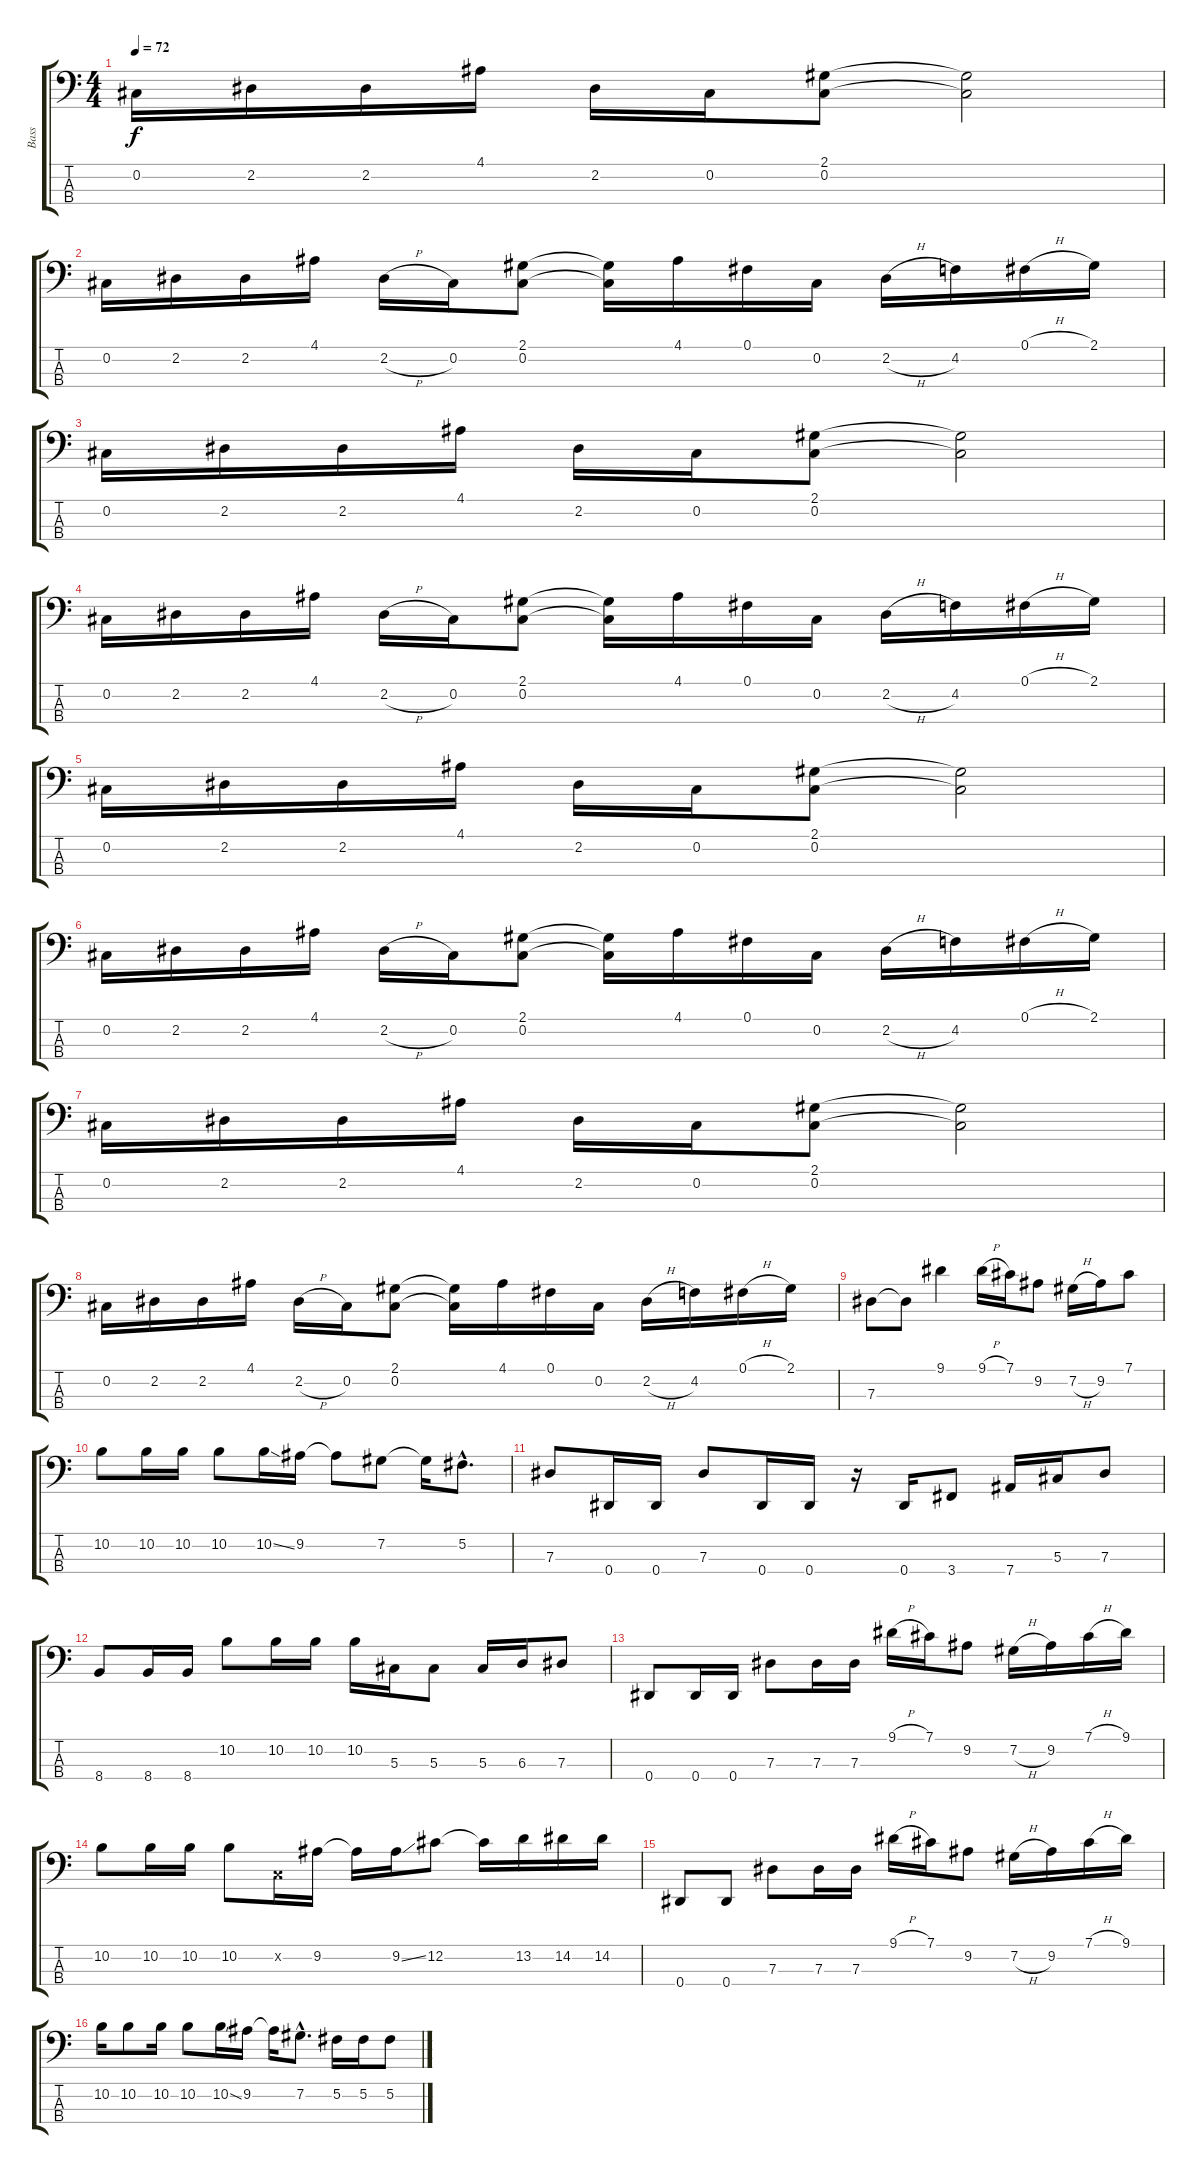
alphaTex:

\track ("Bass" "Bass") {instrument slapbass2}
\staff {score tabs}
\tuning (Gb2 Db2 Ab1 Eb1) {hide}
\ts (4 4)
\tempo 72
\clef f4
\ks c
0.2.16{dy f} 2.2.16 2.2.16 4.1.16 2.2.16 0.2.16 (2.1 0.2).8 (2.1{t} 0.2{t}).2 |
0.2.16 2.2.16 2.2.16 4.1.16 2.2{h}.16 0.2.16 (2.1 0.2).8 (2.1{t} 0.2{t}).16 4.1.16 0.1.16 0.2.16 2.2{h}.16 4.2.16 0.1{h}.16 2.1.16 |
0.2.16 2.2.16 2.2.16 4.1.16 2.2.16 0.2.16 (2.1 0.2).8 (2.1{t} 0.2{t}).2 |
0.2.16 2.2.16 2.2.16 4.1.16 2.2{h}.16 0.2.16 (2.1 0.2).8 (2.1{t} 0.2{t}).16 4.1.16 0.1.16 0.2.16 2.2{h}.16 4.2.16 0.1{h}.16 2.1.16 |
0.2.16 2.2.16 2.2.16 4.1.16 2.2.16 0.2.16 (2.1 0.2).8 (2.1{t} 0.2{t}).2 |
0.2.16 2.2.16 2.2.16 4.1.16 2.2{h}.16 0.2.16 (2.1 0.2).8 (2.1{t} 0.2{t}).16 4.1.16 0.1.16 0.2.16 2.2{h}.16 4.2.16 0.1{h}.16 2.1.16 |
0.2.16 2.2.16 2.2.16 4.1.16 2.2.16 0.2.16 (2.1 0.2).8 (2.1{t} 0.2{t}).2 |
0.2.16 2.2.16 2.2.16 4.1.16 2.2{h}.16 0.2.16 (2.1 0.2).8 (2.1{t} 0.2{t}).16 4.1.16 0.1.16 0.2.16 2.2{h}.16 4.2.16 0.1{h}.16 2.1.16 |
7.3.8 7.3{t}.8 9.1.4 9.1{h}.16 7.1.16 9.2.8 7.2{h}.16 9.2.16 7.1.8 |
10.2.8 10.2.16 10.2.16 10.2.8 10.2{ss}.16 9.2.16 9.2{t}.8 7.2.8 7.2{t}.16 5.2{hac}.8{d} |
7.3.8 0.4.16 0.4.16 7.3.8 0.4.16 0.4.16 r.16 0.4.16 3.4.8 7.4.16 5.3.16 7.3.8 |
8.4.8 8.4.16 8.4.16 10.2.8 10.2.16 10.2.16 10.2.16 5.3.16 5.3.8 5.3.16 6.3.16 7.3.8 |
0.4.8 0.4.16 0.4.16 7.3.8 7.3.16 7.3.16 9.1{h}.16 7.1.16 9.2.8 7.2{h}.16 9.2.16 7.1{h}.16 9.1.16 |
10.2.8 10.2.16 10.2.16 10.2.8 -1.2{x}.16 9.2.16 9.2{t}.16 9.2{ss}.16 12.2.8 12.2{t}.16 13.2.16 14.2.16 14.2.16 |
0.4.8 0.4.8 7.3.8 7.3.16 7.3.16 9.1{h}.16 7.1.16 9.2.8 7.2{h}.16 9.2.16 7.1{h}.16 9.1.16 |
10.2.16 10.2.8 10.2.16 10.2.8 10.2{ss}.16 9.2.16 9.2{t}.16 7.2{hac}.8{d} 5.2.16 5.2.16 5.2.8
